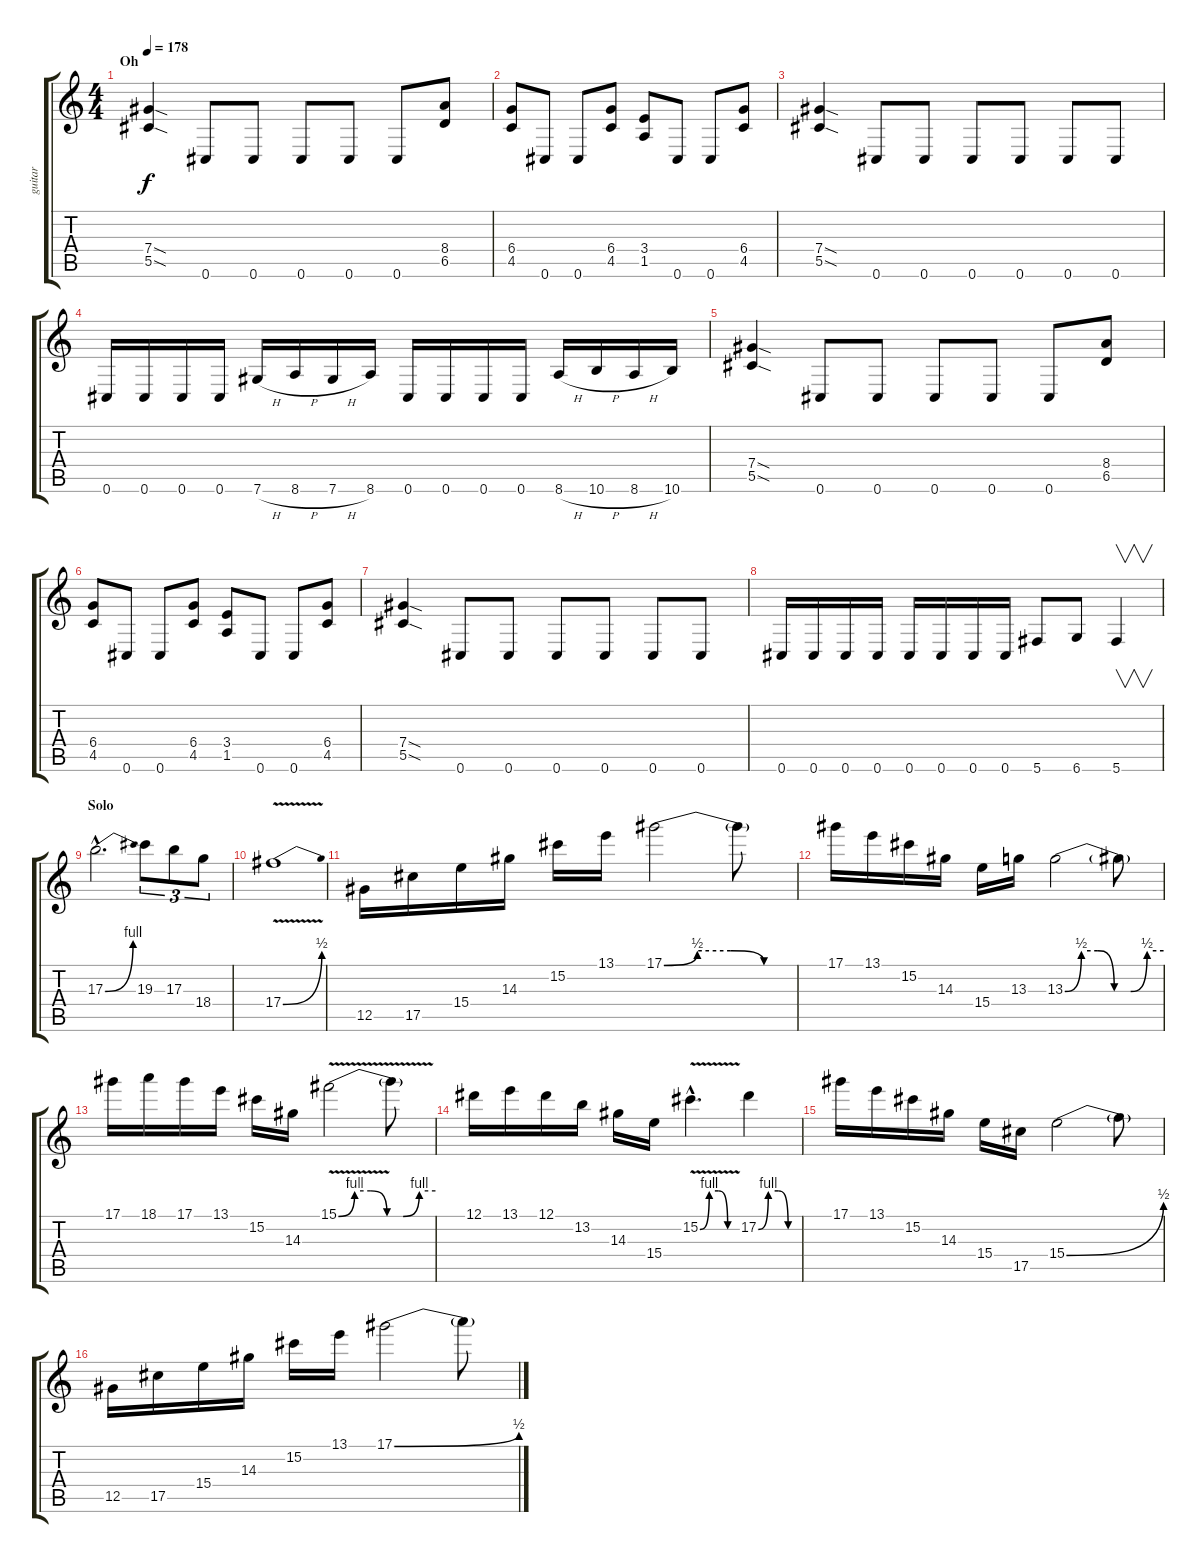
\track ("guitar" "guitar") {instrument distortionguitar}
\staff {score tabs}
\tuning (Eb4 Bb3 Gb3 Db3 Ab2 Db2) {hide}
\ts (4 4)
\section ("" "Oh")
\tempo 178
\clef g2
\ks c
(7.4{sod} 5.5{sod}).4{dy f} 0.6.8 0.6.8 0.6.8 0.6.8 0.6.8 (8.4 6.5).8 |
(6.4 4.5).8 0.6.8 0.6.8 (6.4 4.5).8 (3.4 1.5).8 0.6.8 0.6.8 (6.4 4.5).8 |
(7.4{sod} 5.5{sod}).4 0.6.8 0.6.8 0.6.8 0.6.8 0.6.8 0.6.8 |
0.6.16 0.6.16 0.6.16 0.6.16 7.6{h}.16 8.6{h}.16 7.6{h}.16 8.6.16 0.6.16 0.6.16 0.6.16 0.6.16 8.6{h}.16 10.6{h}.16 8.6{h}.16 10.6.16 |
(7.4{sod} 5.5{sod}).4 0.6.8 0.6.8 0.6.8 0.6.8 0.6.8 (8.4 6.5).8 |
(6.4 4.5).8 0.6.8 0.6.8 (6.4 4.5).8 (3.4 1.5).8 0.6.8 0.6.8 (6.4 4.5).8 |
(7.4{sod} 5.5{sod}).4 0.6.8 0.6.8 0.6.8 0.6.8 0.6.8 0.6.8 |
0.6.16 0.6.16 0.6.16 0.6.16 0.6.16 0.6.16 0.6.16 0.6.16 5.6.8 6.6.8 5.6.4{v} |
\section ("" "Solo")
17.3{be (bend 0 0 60 4) hac}.2{d} 19.3.8{tu (3 2)} 17.3.8{tu (3 2)} 18.4.8{tu (3 2)} |
17.4{be (bend 0 0 60 2) v}.1 |
12.5.16 17.5.16 15.4.16 14.3.16 15.2.16 13.1.16 17.1{be (custom 0 0 15 2 30 2 45 0 60 0)}.2 17.1{t}.8 |
17.1.16 13.1.16 15.2.16 14.3.16 15.4.16 13.3.16 13.3{be (custom 0 0 10 2 20 2 30 0 40 0 50 2 60 2)}.2 13.3{t}.8 |
17.1.16 18.1.16 17.1.16 13.1.16 15.2.16 14.3.16 15.1{be (custom 0 0 10 4 20 4 30 0 40 0 50 4 60 4) v}.2 15.1{t}.8 |
12.1.16 13.1.16 12.1.16 13.2.16 14.3.16 15.4.16 15.2{be (custom 0 0 15 4 30 4 45 0 60 0) v hac}.4{d} 17.2{be (custom 0 0 15 4 30 4 45 0 60 0)}.4 |
17.1.16 13.1.16 15.2.16 14.3.16 15.4.16 17.5.16 15.4{be (bend 0 0 60 2)}.2 15.4{t}.8 |
12.5.16 17.5.16 15.4.16 14.3.16 15.2.16 13.1.16 17.1{be (bend 0 0 60 2)}.2 17.1{t}.8
